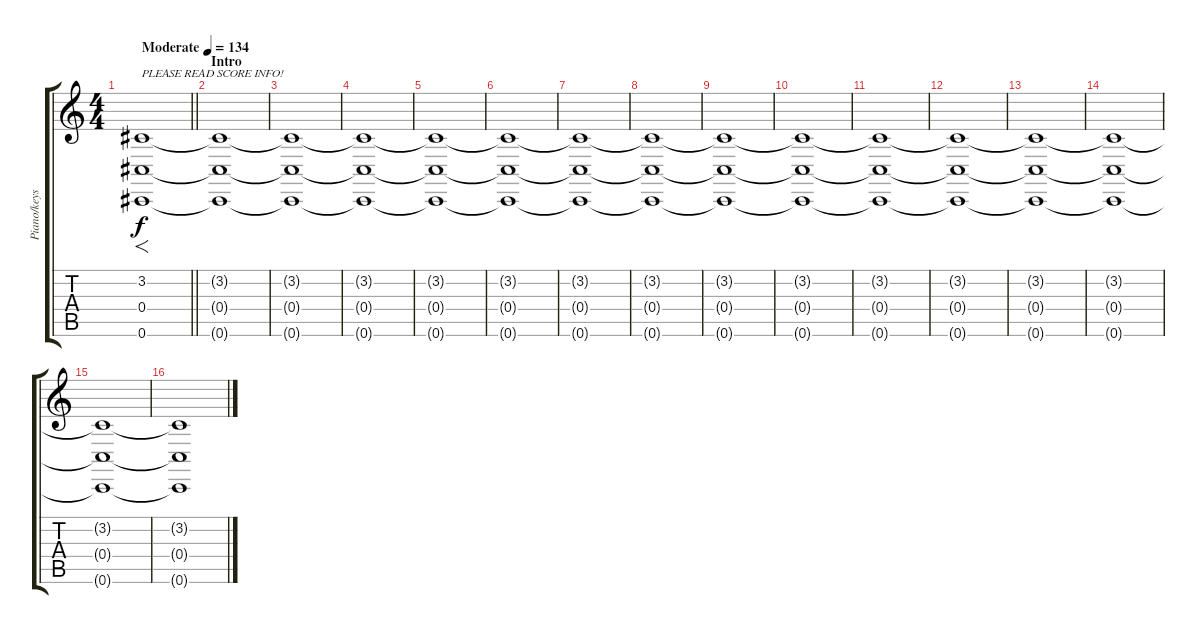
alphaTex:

\track ("Piano/keys" "Piano/keys") {instrument brightacousticpiano}
\staff {score tabs}
\tuning (Eb4 Bb3 Gb3 Db3 Ab2 Db2) {hide}
\ts (4 4)
\tempo (134 "Moderate")
\clef g2
\barLineRight lightlight
\ks c
(3.2 0.4 0.6).1{f txt "PLEASE READ SCORE INFO!" dy f volume 6 instrument synthstrings1} |
\section ("" "Intro")
(3.2{t} 0.4{t} 0.6{t}).1 |
(3.2{t} 0.4{t} 0.6{t}).1 |
(3.2{t} 0.4{t} 0.6{t}).1 |
(3.2{t} 0.4{t} 0.6{t}).1 |
(3.2{t} 0.4{t} 0.6{t}).1 |
(3.2{t} 0.4{t} 0.6{t}).1 |
(3.2{t} 0.4{t} 0.6{t}).1 |
(3.2{t} 0.4{t} 0.6{t}).1 |
(3.2{t} 0.4{t} 0.6{t}).1 |
(3.2{t} 0.4{t} 0.6{t}).1 |
(3.2{t} 0.4{t} 0.6{t}).1 |
(3.2{t} 0.4{t} 0.6{t}).1 |
(3.2{t} 0.4{t} 0.6{t}).1 |
(3.2{t} 0.4{t} 0.6{t}).1 |
(3.2{t} 0.4{t} 0.6{t}).1
